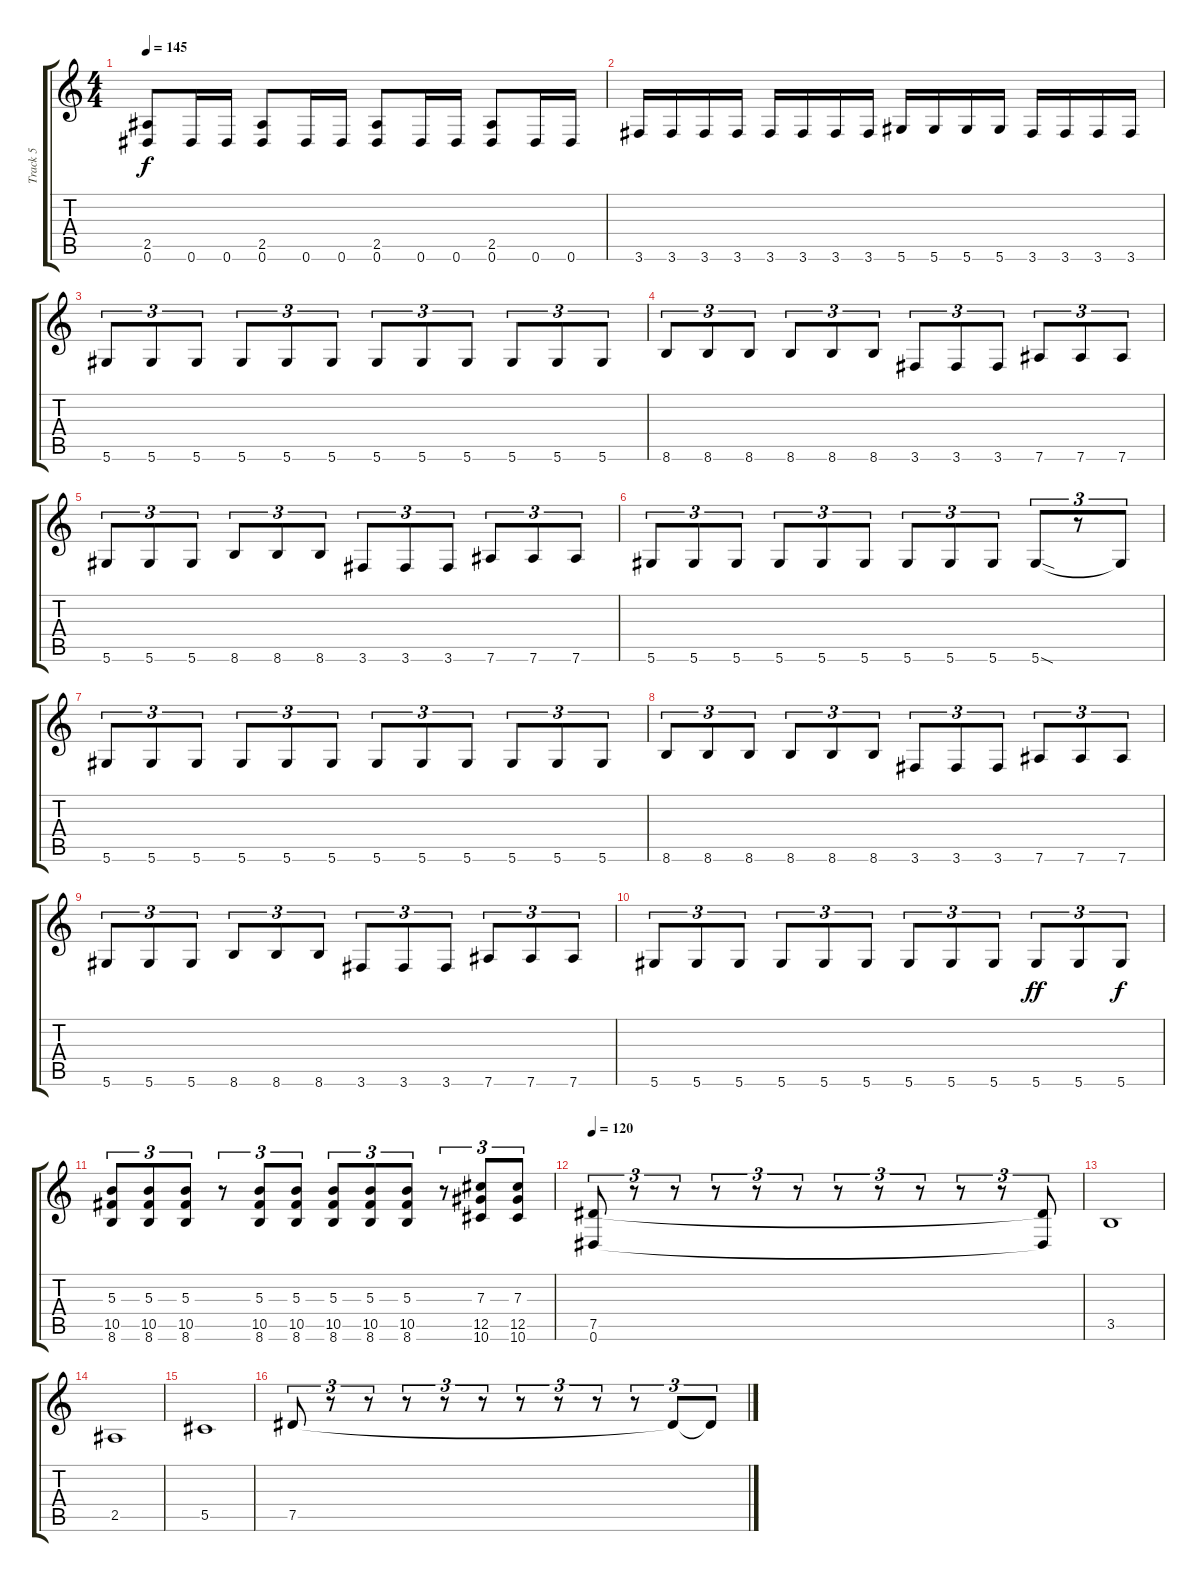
\track ("Track 5" "Track 5") {instrument overdrivenguitar}
\staff {score tabs}
\tuning (Eb4 Bb3 Gb3 Db3 Ab2 Eb2) {hide}
\ts (4 4)
\tempo 145
\clef g2
\ks c
(2.5 0.6).8{dy f} 0.6.16 0.6.16 (2.5 0.6).8 0.6.16 0.6.16 (2.5 0.6).8 0.6.16 0.6.16 (2.5 0.6).8 0.6.16 0.6.16 |
3.6.16 3.6.16 3.6.16 3.6.16 3.6.16 3.6.16 3.6.16 3.6.16 5.6.16 5.6.16 5.6.16 5.6.16 3.6.16 3.6.16 3.6.16 3.6.16 |
5.6.8{tu (3 2)} 5.6.8{tu (3 2)} 5.6.8{tu (3 2)} 5.6.8{tu (3 2)} 5.6.8{tu (3 2)} 5.6.8{tu (3 2)} 5.6.8{tu (3 2)} 5.6.8{tu (3 2)} 5.6.8{tu (3 2)} 5.6.8{tu (3 2)} 5.6.8{tu (3 2)} 5.6.8{tu (3 2)} |
8.6.8{tu (3 2)} 8.6.8{tu (3 2)} 8.6.8{tu (3 2)} 8.6.8{tu (3 2)} 8.6.8{tu (3 2)} 8.6.8{tu (3 2)} 3.6.8{tu (3 2)} 3.6.8{tu (3 2)} 3.6.8{tu (3 2)} 7.6.8{tu (3 2)} 7.6.8{tu (3 2)} 7.6.8{tu (3 2)} |
5.6.8{tu (3 2)} 5.6.8{tu (3 2)} 5.6.8{tu (3 2)} 8.6.8{tu (3 2)} 8.6.8{tu (3 2)} 8.6.8{tu (3 2)} 3.6.8{tu (3 2)} 3.6.8{tu (3 2)} 3.6.8{tu (3 2)} 7.6.8{tu (3 2)} 7.6.8{tu (3 2)} 7.6.8{tu (3 2)} |
5.6.8{tu (3 2)} 5.6.8{tu (3 2)} 5.6.8{tu (3 2)} 5.6.8{tu (3 2)} 5.6.8{tu (3 2)} 5.6.8{tu (3 2)} 5.6.8{tu (3 2)} 5.6.8{tu (3 2)} 5.6.8{tu (3 2)} 5.6{sod}.8{tu (3 2)} r.8{tu (3 2)} 5.6{t}.8{tu (3 2)} |
5.6.8{tu (3 2)} 5.6.8{tu (3 2)} 5.6.8{tu (3 2)} 5.6.8{tu (3 2)} 5.6.8{tu (3 2)} 5.6.8{tu (3 2)} 5.6.8{tu (3 2)} 5.6.8{tu (3 2)} 5.6.8{tu (3 2)} 5.6.8{tu (3 2)} 5.6.8{tu (3 2)} 5.6.8{tu (3 2)} |
8.6.8{tu (3 2)} 8.6.8{tu (3 2)} 8.6.8{tu (3 2)} 8.6.8{tu (3 2)} 8.6.8{tu (3 2)} 8.6.8{tu (3 2)} 3.6.8{tu (3 2)} 3.6.8{tu (3 2)} 3.6.8{tu (3 2)} 7.6.8{tu (3 2)} 7.6.8{tu (3 2)} 7.6.8{tu (3 2)} |
5.6.8{tu (3 2)} 5.6.8{tu (3 2)} 5.6.8{tu (3 2)} 8.6.8{tu (3 2)} 8.6.8{tu (3 2)} 8.6.8{tu (3 2)} 3.6.8{tu (3 2)} 3.6.8{tu (3 2)} 3.6.8{tu (3 2)} 7.6.8{tu (3 2)} 7.6.8{tu (3 2)} 7.6.8{tu (3 2)} |
5.6.8{tu (3 2)} 5.6.8{tu (3 2)} 5.6.8{tu (3 2)} 5.6.8{tu (3 2)} 5.6.8{tu (3 2)} 5.6.8{tu (3 2)} 5.6.8{tu (3 2)} 5.6.8{tu (3 2)} 5.6.8{tu (3 2)} 5.6.8{tu (3 2) dy ff} 5.6.8{tu (3 2)} 5.6.8{tu (3 2) dy f} |
(5.3 10.5 8.6).8{tu (3 2)} (5.3 10.5 8.6).8{tu (3 2)} (5.3 10.5 8.6).8{tu (3 2)} r.8{tu (3 2)} (5.3 10.5 8.6).8{tu (3 2)} (5.3 10.5 8.6).8{tu (3 2)} (5.3 10.5 8.6).8{tu (3 2)} (5.3 10.5 8.6).8{tu (3 2)} (5.3 10.5 8.6).8{tu (3 2)} r.8{tu (3 2)} (7.3 12.5 10.6).8{tu (3 2)} (7.3 12.5 10.6).8{tu (3 2)} |
\tempo 145
\tempo 120
(7.5 0.6).8{tu (3 2)} r.8{tu (3 2)} r.8{tu (3 2)} r.8{tu (3 2)} r.8{tu (3 2)} r.8{tu (3 2)} r.8{tu (3 2)} r.8{tu (3 2)} r.8{tu (3 2)} r.8{tu (3 2)} r.8{tu (3 2)} (7.5{t} 0.6{t}).8{tu (3 2)} |
3.5.1 |
2.5.1 |
5.5.1 |
7.5.8{tu (3 2)} r.8{tu (3 2)} r.8{tu (3 2)} r.8{tu (3 2)} r.8{tu (3 2)} r.8{tu (3 2)} r.8{tu (3 2)} r.8{tu (3 2)} r.8{tu (3 2)} r.8{tu (3 2)} 7.5{t}.8{tu (3 2)} 7.5{t}.8{tu (3 2)}
